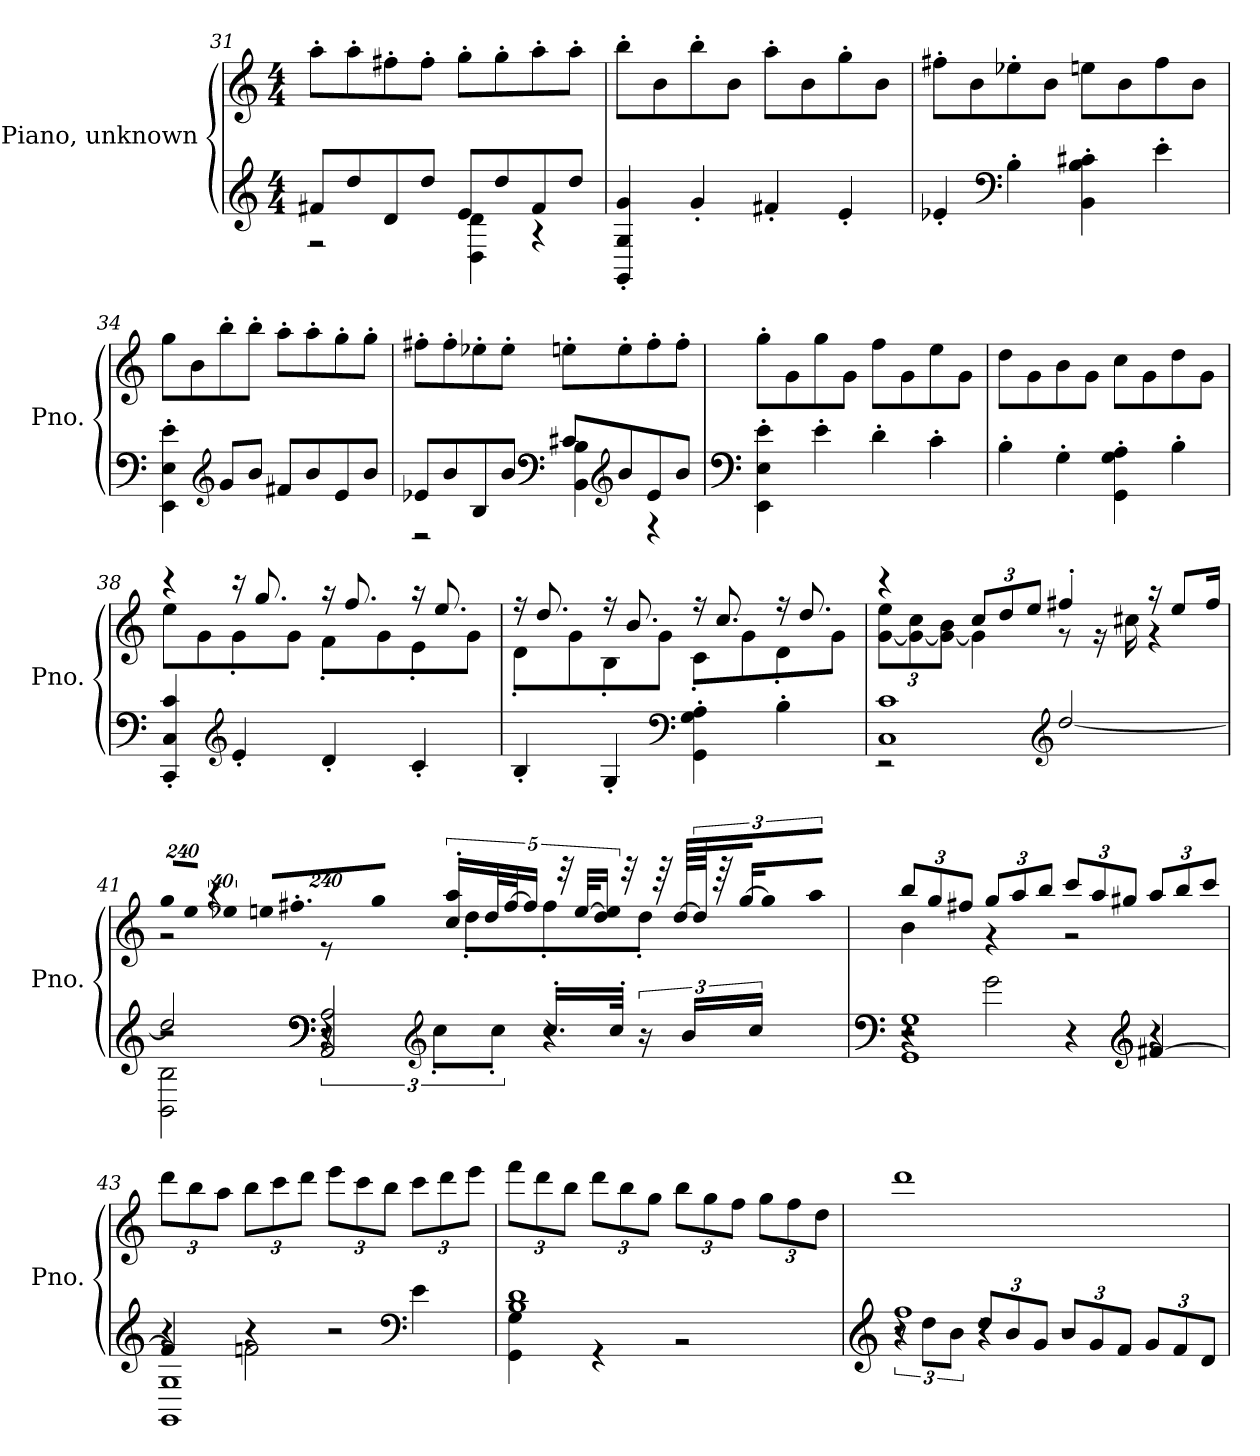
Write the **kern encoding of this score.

**kern	**kern
*part1	*part1
*staff2	*staff1
*I"Piano, unknown	*
*I'Pno.	*
!!LO:LB:g=z
*clefG2	*clefG2
*k[]	*k[]
*M4/4	*M4/4
=31	=31
*^	*
8f#X/L	2r	8aa'\L
8dd/	.	8aa'\
8d/	.	8ff#X'\
8dd/J	.	8ff#'\J
8e/L	4D\ 4d\	8gg'\L
8dd/	.	8gg'\
8f#/	4r	8aa'\
8dd/J	.	8aa'\J
*v	*v	*
=32	=32
4GG/' 4G/' 4g/'	8bb'\L
.	8b\
4g'/	8bb'\
.	8b\J
4f#X'/	8aa'\L
.	8b\
4e'/	8gg'\
.	8b\J
=33	=33
4e-X'/	8ff#X'\L
.	8b\
*clefF4	*
4B'\	8ee-X'\
.	8b\J
4BB\' 4B\' 4c#X\'	8een\L
.	8b\
4e-'\	8ff#\
.	8b\J
=34	=34
4EE\' 4E\' 4e\'	8gg\L
.	8b\
*clefG2	*
8g/L	8bb'\
8b/J	8bb'\J
8f#X/L	8aa'\L
8b/	8aa'\
8e/	8gg'\
8b/J	8gg'\J
!!LO:LB:g=z
=35	=35
*^	*
8e-X/L	2r	8ff#X'\L
8b/	.	8ff#'\
8B/	.	8ee-X'\
8b/J	.	8ee-'\J
*clefF4	*	*
8c#X/L	4BB\ 4B\	8een'\L
*clefG2	*	*
8b/	.	8ee'\
8e-/	4r	8ff#'\
8b/J	.	8ff#'\J
*v	*v	*
=36	=36
*clefF4	*
4EE\' 4E\' 4e\'	8gg'\L
.	8g\
4e'\	8gg\
.	8g\J
4d'\	8ff\L
.	8g\
4c'\	8ee\
.	8g\J
=37	=37
4B'\	8dd\L
.	8g\
4G'\	8b\
.	8g\J
4GG\' 4G\' 4A\'	8cc\L
.	8g\
4B'\	8dd\
.	8g\J
!!LO:PB:g=z
=38	=38
*	*^
4CC/' 4C/' 4c/'	4r	8ee\L
.	.	8g\
*clefG2	*	*
4e'/	16r	8g'\
.	8.gg/	.
.	.	8g\J
4d'/	16r	8f'\L
.	8.ff/	.
.	.	8g\
4c'/	16r	8e'\
.	8.ee/	.
.	.	8g\J
=39	=39	=39
4B'/	16r	8d'\L
.	8.dd/	.
.	.	8g\
4G'/	16r	8B'\
.	8.b/	.
.	.	8g\J
*clefF4	*	*
4GG\' 4G\' 4A\'	16r	8c'\L
.	8.cc/	.
.	.	8g\
4B'\	16r	8d'\
.	8.dd/	.
.	.	8g\J
=40	=40	=40
*^	*	*
*	*	*	*Xbrackettup
1C 1c	2r	4r	[12g\ 12ee\L
.	.	.	12g\_ 12cc\
.	.	.	12g\_ 12b\J
.	.	12cc/L	4g\]
.	.	12dd/	.
.	.	12ee/J	.
*clefG2	*	*	*
.	[2dd/	4ff#X'/	8r
.	.	.	16r
.	.	.	16cc#X\
.	.	16r	4r
.	.	8ee/L	.
.	.	16ff#/Jk	.
!!LO:LB:g=z	!!
=41	=41	=41	=41
*	*^	*	*
*	*	*	*brackettup	*
!	!	!	!LO:N:vis=16	!
2r	2BB\ 2B\	2dd/]	1920%137gg/LL	2r
!	!	!	!LO:N:vis=16	!
.	.	.	1920%137ee/JJ	.
!	!	!	!LO:N:vis=32	!
.	.	.	640%23r	.
!	!	!	!LO:N:vis=16	!
.	.	.	1920%137ee-X/	.
!	!	!	!LO:N:vis=16	!
.	.	.	1920%137een/LL	.
!	!	!	!LO:N:vis=16.	!
.	.	.	960%103ff#X'/	.
!	!	!	!LO:N:vis=16	!
.	.	.	1920%137gg/JJ	.
*clefF4	*	*	*	*
4r	12r	2AA/ 2A/	20cc/' 20aa/'LL	8r
.	.	.	40dd/L	.
.	.	.	[40ff#/J	.
*clefG2	*	*	*	*
.	12cc'\L	.	.	.
.	.	.	20ff#/JJ]	.
.	.	.	.	8dd'\L
.	.	.	40r	.
.	12cc'\J	.	.	.
.	.	.	[40ee/KLL	.
.	.	.	20dd/ 20ee/]JJ	.
16.cc'/LL	4r	.	32r	8ff#'\
.	.	.	64r	.
.	.	.	[64dd/LLLL	.
.	.	.	96dd/JJJJ]	.
.	.	.	96r	.
.	.	.	[24gg/LL	.
32cc'/JJk	.	.	.	.
24r	.	.	16gg/]	8dd'\J
24b/LL	.	.	.	.
.	.	.	16aa/JJ	.
24cc/JJ	.	.	.	.
!!LO:LB:g=z	!!
=42	=42	=42	=42	=42
*clefF4	*	*	*	*
*	*	*	*Xbrackettup	*
2r	4r	1GG 1G	12bb/L	4b\
.	.	.	12gg/	.
.	.	.	12ff#X/J	.
.	2g\	.	12gg/L	4r
.	.	.	12aa/	.
.	.	.	12bb/J	.
4r	.	.	12ccc/L	2r
.	.	.	12aa/	.
.	.	.	12gg#X/J	.
*clefG2	*	*	*	*
[4f#X/	4r	.	12aa/L	.
.	.	.	12bb/	.
.	.	.	12ccc/J	.
*	*	*	*v	*v
=43	=43	=43	=43
4f#/]	4r	1GG 1G	12ddd\L
.	.	.	12bb\
.	.	.	12aa\J
4r	2fn\	.	12bb\L
.	.	.	12ccc\
.	.	.	12ddd\J
2r	.	.	12eee\L
.	.	.	12ccc\
.	.	.	12bb\J
*clefF4	*	*	*
.	4e\	.	12ccc\L
.	.	.	12ddd\
.	.	.	12eee\J
*	*v	*v	*
!!LO:LB:g=z
=44	=44	=44
1B 1d	4GG\ 4G\	12fff\L
.	.	12ddd\
.	.	12bb\J
.	4r	12ddd\L
.	.	12bb\
.	.	12gg\J
.	2r	12bb\L
.	.	12gg\
.	.	12ff\J
.	.	12gg\L
.	.	12ff\
.	.	12dd\J
*v	*v	*
=45	=45
*clefG2	*
*^	*
*	*^	*
1ff	12r	4r	1ddd
.	12dd\L	.	.
.	12b\J	.	.
*	*	*Xbrackettup	*
.	4r	12dd/L	.
.	.	12b/	.
.	.	12g/J	.
.	2r	12b/L	.
.	.	12g/	.
.	.	12f/J	.
.	.	12g/L	.
.	.	12f/	.
.	.	12d/J	.
*v	*v	*v	*
=	=
*-	*-
